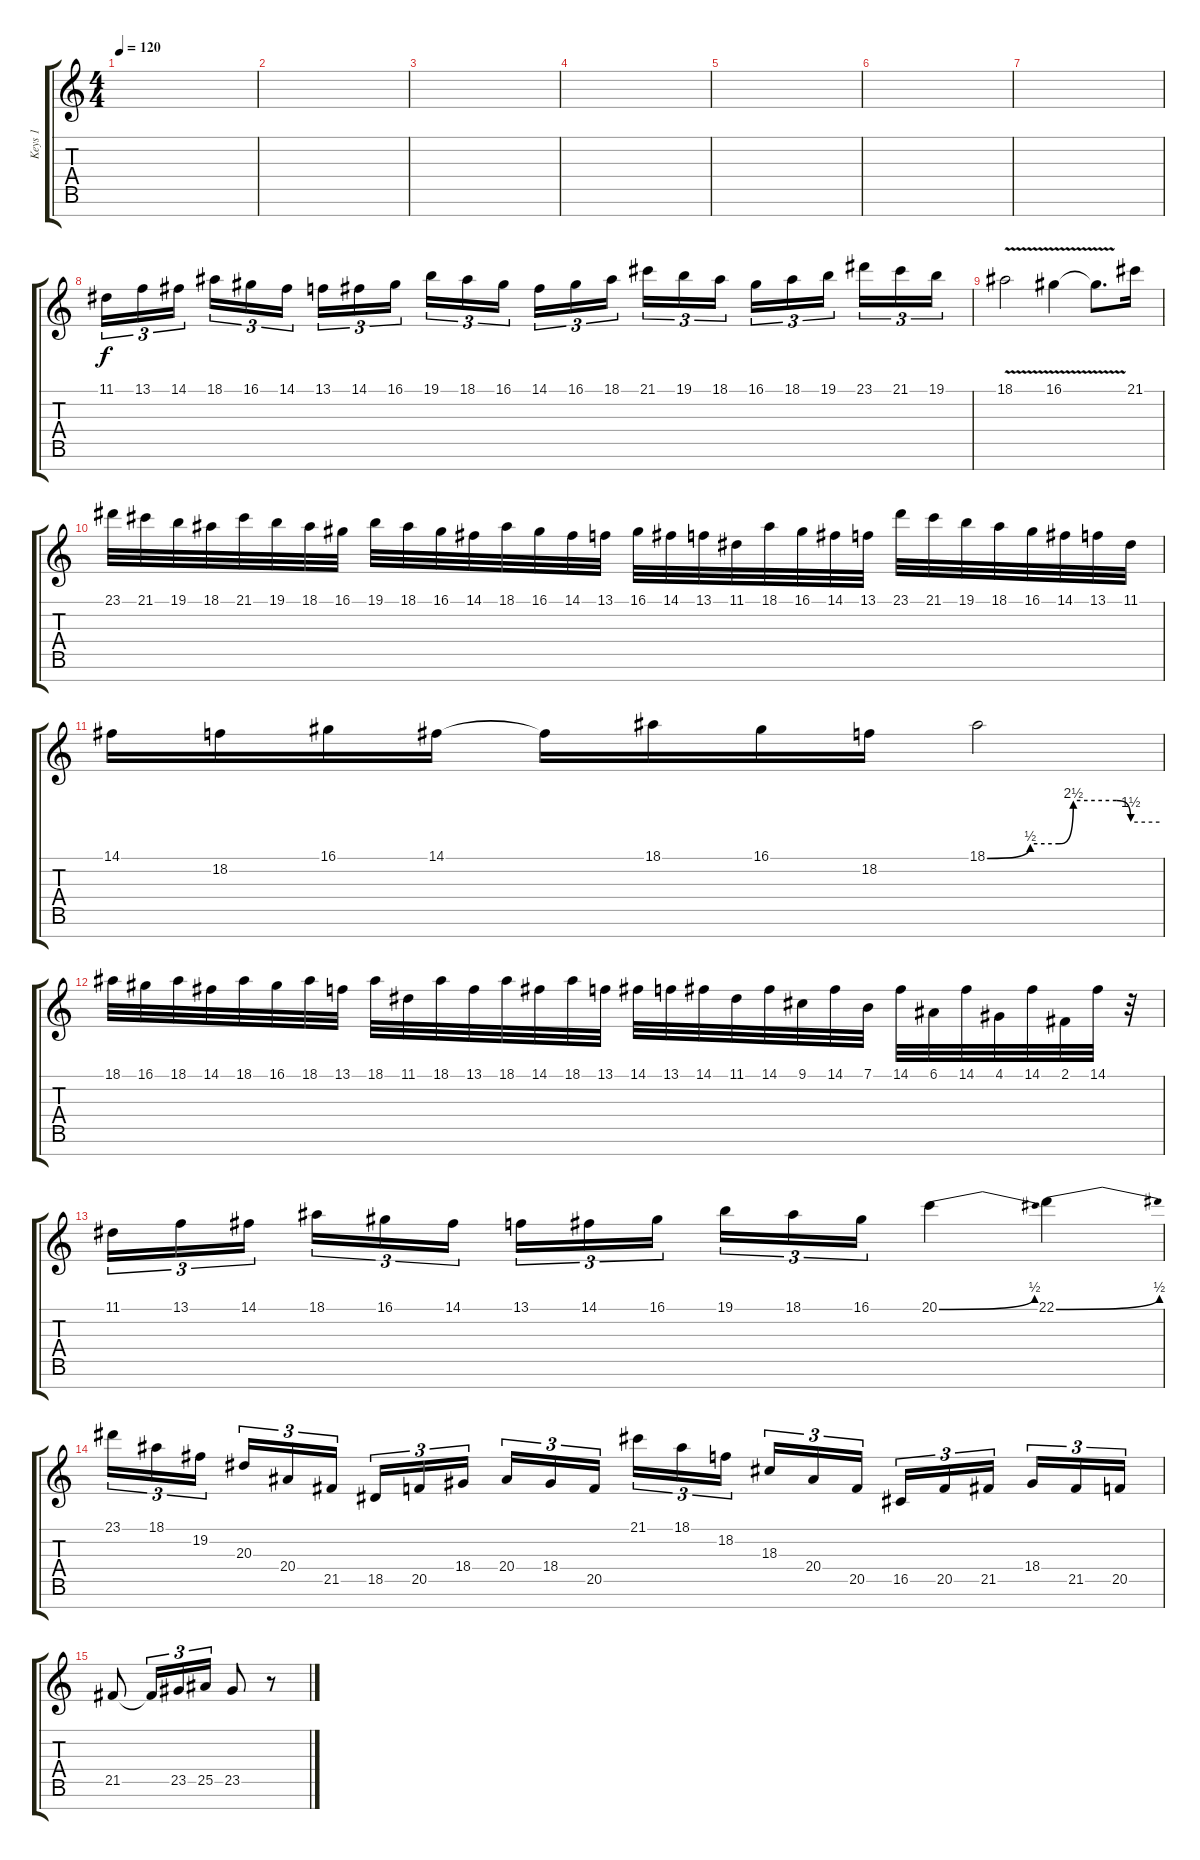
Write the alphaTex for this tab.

\track ("Keys 1" "Keys 1") {instrument lead1square}
\staff {score tabs}
\tuning (E4 B3 G3 D3 A2 E2 B1) {hide}
\ts (4 4)
\tempo 120
\clef g2
\ks c
|
|
|
|
|
|
|
11.1.16{tu (3 2)} 13.1.16{tu (3 2)} 14.1.16{tu (3 2) beam splitsecondary} 18.1.16{tu (3 2)} 16.1.16{tu (3 2)} 14.1.16{tu (3 2)} 13.1.16{tu (3 2)} 14.1.16{tu (3 2)} 16.1.16{tu (3 2) beam splitsecondary} 19.1.16{tu (3 2)} 18.1.16{tu (3 2)} 16.1.16{tu (3 2)} 14.1.16{tu (3 2)} 16.1.16{tu (3 2)} 18.1.16{tu (3 2) beam splitsecondary} 21.1.16{tu (3 2)} 19.1.16{tu (3 2)} 18.1.16{tu (3 2)} 16.1.16{tu (3 2)} 18.1.16{tu (3 2)} 19.1.16{tu (3 2) beam splitsecondary} 23.1.16{tu (3 2)} 21.1.16{tu (3 2)} 19.1.16{tu (3 2)} |
18.1{v}.2 16.1{v}.4 16.1{t}.8{d} 21.1.16 |
23.1.32 21.1.32 19.1.32 18.1.32 21.1.32 19.1.32 18.1.32 16.1.32 19.1.32 18.1.32 16.1.32 14.1.32 18.1.32 16.1.32 14.1.32 13.1.32 16.1.32 14.1.32 13.1.32 11.1.32 18.1.32 16.1.32 14.1.32 13.1.32 23.1.32 21.1.32 19.1.32 18.1.32 16.1.32 14.1.32 13.1.32 11.1.32 |
14.1.16 18.2.16 16.1.16 14.1.16 14.1{t}.16 18.1.16 16.1.16 18.2.16 18.1{be (custom 0 0 15 2 25 2 30 10 45 10 50 6 60 6)}.2 |
18.1.32 16.1.32 18.1.32 14.1.32 18.1.32 16.1.32 18.1.32 13.1.32 18.1.32 11.1.32 18.1.32 13.1.32 18.1.32 14.1.32 18.1.32 13.1.32 14.1.32 13.1.32 14.1.32 11.1.32 14.1.32 9.1.32 14.1.32 7.1.32 14.1.32 6.1.32 14.1.32 4.1.32 14.1.32 2.1.32 14.1.32 r.32 |
11.1.16{tu (3 2)} 13.1.16{tu (3 2)} 14.1.16{tu (3 2) beam splitsecondary} 18.1.16{tu (3 2)} 16.1.16{tu (3 2)} 14.1.16{tu (3 2)} 13.1.16{tu (3 2)} 14.1.16{tu (3 2)} 16.1.16{tu (3 2) beam splitsecondary} 19.1.16{tu (3 2)} 18.1.16{tu (3 2)} 16.1.16{tu (3 2)} 20.1{be (bend 0 0 60 2)}.4 22.1{be (bend 0 0 60 2)}.4 |
23.1.16{tu (3 2)} 18.1.16{tu (3 2)} 19.2.16{tu (3 2) beam splitsecondary} 20.3.16{tu (3 2)} 20.4.16{tu (3 2)} 21.5.16{tu (3 2)} 18.5.16{tu (3 2)} 20.5.16{tu (3 2)} 18.4.16{tu (3 2) beam splitsecondary} 20.4.16{tu (3 2)} 18.4.16{tu (3 2)} 20.5.16{tu (3 2)} 21.1.16{tu (3 2)} 18.1.16{tu (3 2)} 18.2.16{tu (3 2) beam splitsecondary} 18.3.16{tu (3 2)} 20.4.16{tu (3 2)} 20.5.16{tu (3 2)} 16.5.16{tu (3 2)} 20.5.16{tu (3 2)} 21.5.16{tu (3 2) beam splitsecondary} 18.4.16{tu (3 2)} 21.5.16{tu (3 2)} 20.5.16{tu (3 2)} |
21.5.8 21.5{t}.16{tu (3 2)} 23.5.16{tu (3 2)} 25.5.16{tu (3 2)} 23.5.8 r.8
